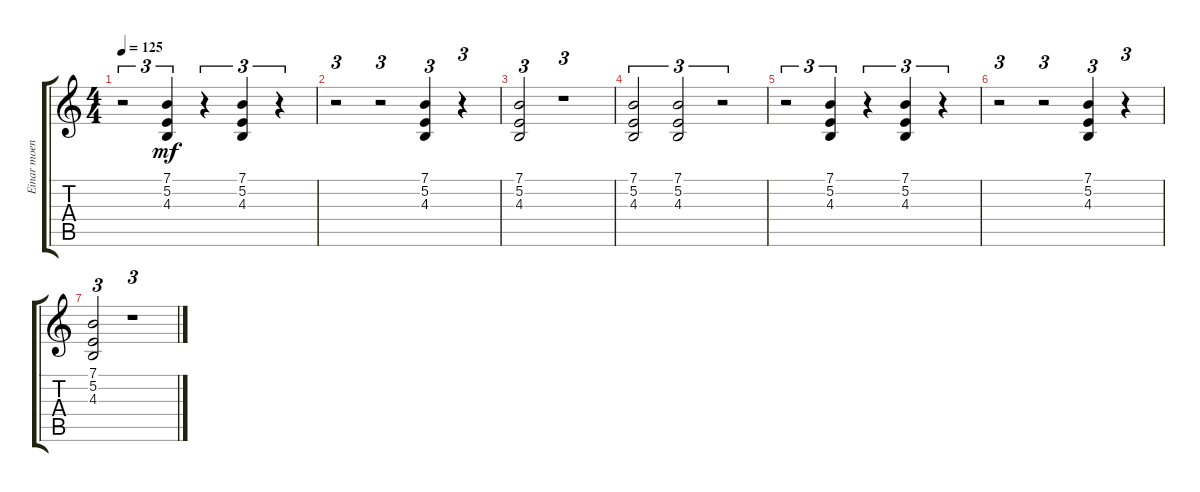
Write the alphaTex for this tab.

\track ("Einar moen (Effects)" "Einar moen") {instrument tubularbells}
\staff {score tabs}
\tuning (E4 B3 G3 D3 A2 E2) {hide}
\ts (4 4)
\tempo 125
\clef g2
\ks c
r.2{tu (3 2) dy mf} (7.1 5.2 4.3).4{tu (3 2)} r.4{tu (3 2)} (7.1 5.2 4.3).4{tu (3 2)} r.4{tu (3 2)} |
r.2{tu (3 2) volume 3} r.2{tu (3 2)} (7.1 5.2 4.3).4{tu (3 2)} r.4{tu (3 2)} |
(7.1 5.2 4.3).2{tu (3 2)} r.1{tu (3 2)} |
(7.1 5.2 4.3).2{tu (3 2)} (7.1 5.2 4.3).2{tu (3 2)} r.2{tu (3 2)} |
r.2{tu (3 2)} (7.1 5.2 4.3).4{tu (3 2)} r.4{tu (3 2)} (7.1 5.2 4.3).4{tu (3 2)} r.4{tu (3 2)} |
r.2{tu (3 2)} r.2{tu (3 2)} (7.1 5.2 4.3).4{tu (3 2)} r.4{tu (3 2)} |
(7.1 5.2 4.3).2{tu (3 2)} r.1{tu (3 2)}
